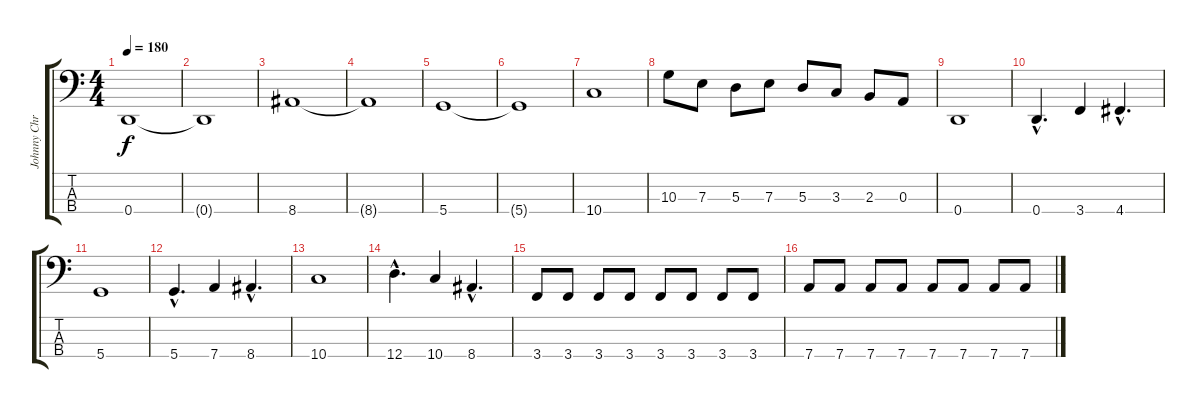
\track ("Johnny Christ" "Johnny Chr") {instrument electricbasspick}
\staff {score tabs}
\tuning (G2 D2 A1 D1) {hide}
\ts (4 4)
\tempo 180
\clef f4
\ks c
0.4.1{dy f} |
0.4{t}.1 |
8.4.1 |
8.4{t}.1 |
5.4.1 |
5.4{t}.1 |
10.4.1 |
10.3.8 7.3.8 5.3.8 7.3.8 5.3.8 3.3.8 2.3.8 0.3.8 |
0.4.1 |
0.4{hac}.4{d} 3.4.4 4.4{hac}.4{d} |
5.4.1 |
5.4{hac}.4{d} 7.4.4 8.4{hac}.4{d} |
10.4.1 |
12.4{hac}.4{d} 10.4.4 8.4{hac}.4{d} |
3.4.8 3.4.8 3.4.8 3.4.8 3.4.8 3.4.8 3.4.8 3.4.8 |
7.4.8 7.4.8 7.4.8 7.4.8 7.4.8 7.4.8 7.4.8 7.4.8
